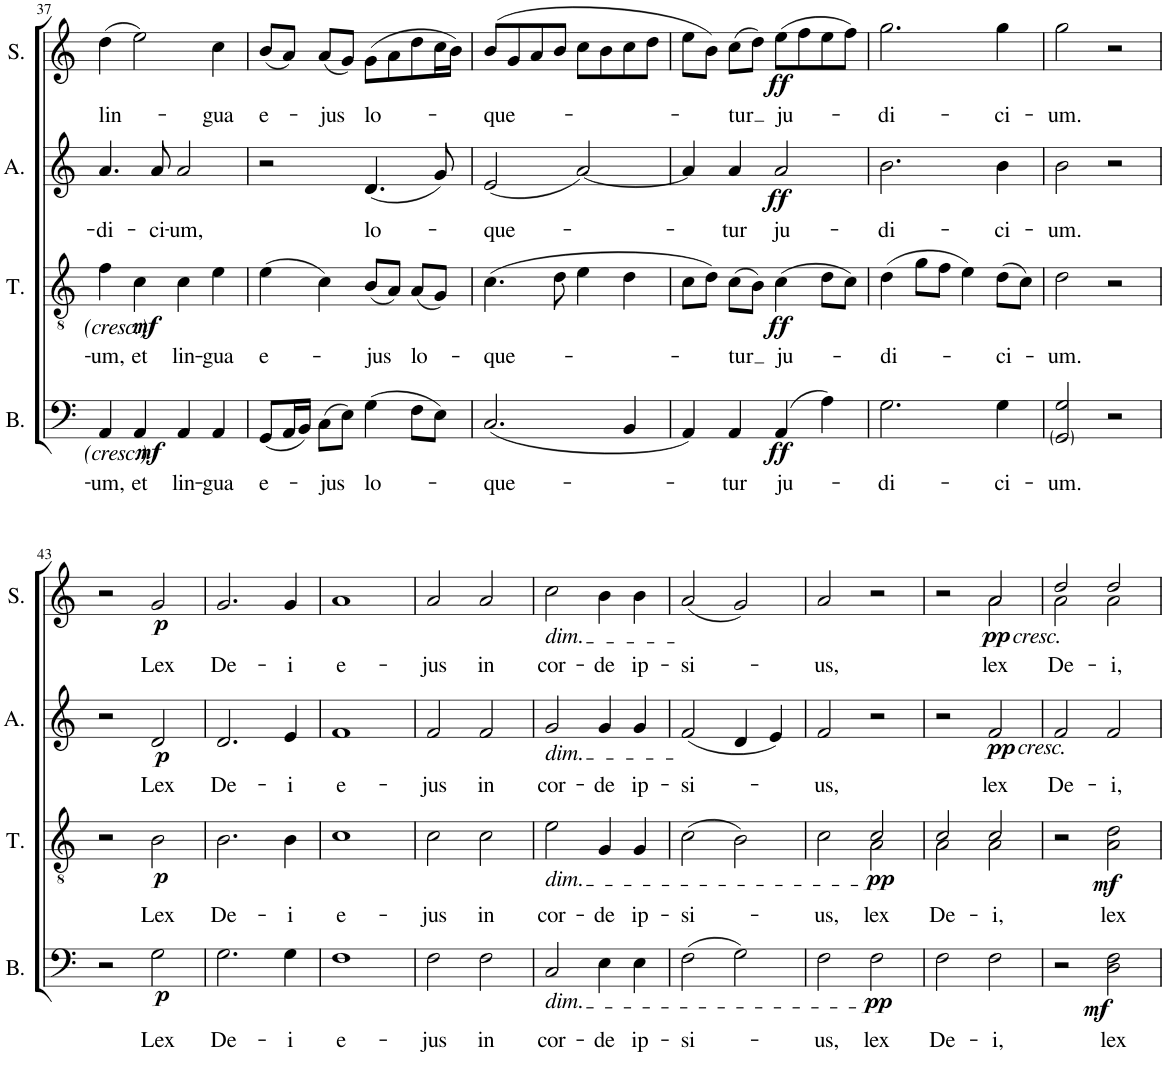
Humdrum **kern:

**kern	**text	**dynam	**kern	**text	**dynam	**kern	**text	**dynam	**kern	**text	**dynam
*part4	*part4	*part4	*part3	*part3	*part3	*part2	*part2	*part2	*part1	*part1	*part1
*staff4	*staff4	*staff4	*staff3	*staff3	*staff3	*staff2	*staff2	*staff2	*staff1	*staff1	*staff1
*I"Bass	*	*	*I"Tenor	*	*	*I"Alto	*	*	*I"Soprano	*	*
*I'B.	*	*	*I'T.	*	*	*I'A.	*	*	*I'S.	*	*
!!LO:PB:g=z
*clefF4	*	*	*clefGv2	*	*	*clefG2	*	*	*clefG2	*	*
*k[]	*	*	*k[]	*	*	*k[]	*	*	*k[]	*	*
*M2/2	*	*	*M2/2	*	*	*M2/2	*	*	*M2/2	*	*
*met(c|)	*	*	*met(c|)	*	*	*met(c|)	*	*	*met(c|)	*	*
=37	=37	=37	=37	=37	=37	=37	=37	=37	=37	=37	=37
!	!LO:LY:b	!	!	!LO:LY:b	!	!	!LO:LY:b	!	!	!LO:LY:b	!
4AA/	-um,	.	4f\	-um,	.	4.a/	-di-	.	(4dd\	lin-	.
!	!LO:LY:b	!LO:DY:b	!	!LO:LY:b	!LO:DY:b	!	!	!	!	!	!
4AA/	et	mf	4c\	et	mf	.	.	.	2ee\)	.	.
!	!	!	!	!	!	!	!LO:LY:b	!	!	!	!
.	.	.	.	.	.	8a/	-ci-	.	.	.	.
!	!LO:LY:b	!	!	!LO:LY:b	!	!	!LO:LY:b	!	!	!	!
4AA/	lin-	.	4c\	lin-	.	2a/	-um,	.	.	.	.
!	!LO:LY:b	!	!	!LO:LY:b	!	!	!	!	!	!LO:LY:b	!
4AA/	-gua	.	4e\	-gua	.	.	.	.	4cc\	-gua	.
=38	=38	=38	=38	=38	=38	=38	=38	=38	=38	=38	=38
!	!LO:LY:b	!	!	!LO:LY:b	!	!	!	!	!	!LO:LY:b	!
(8GG/L	e-	.	(4e\	e-	.	2r	.	.	(8b/L	e-	.
16AA/L	.	.	.	.	.	.	.	.	8a/J)	.	.
16BB/JJ)	.	.	.	.	.	.	.	.	.	.	.
!	!LO:LY:b	!	!	!	!	!	!	!	!	!LO:LY:b	!
(8C\L	-jus	.	4c\)	.	.	.	.	.	(8a/L	-jus	.
8E\J)	.	.	.	.	.	.	.	.	8g/J)	.	.
!	!LO:LY:b	!	!	!LO:LY:b	!	!	!LO:LY:b	!	!	!LO:LY:b	!
(4G\	lo-	.	(8B/L	-jus	.	(4.d/	lo-	.	(8g\L	lo-	.
.	.	.	8A/J)	.	.	.	.	.	8a\	.	.
!	!	!	!	!LO:LY:b	!	!	!	!	!	!	!
8F\L	.	.	(8A/L	lo-	.	.	.	.	8dd\	.	.
8E\J)	.	.	8G/J)	.	.	8g/)	.	.	16cc\L	.	.
.	.	.	.	.	.	.	.	.	16b\JJ)	.	.
=39	=39	=39	=39	=39	=39	=39	=39	=39	=39	=39	=39
!	!LO:LY:b	!	!	!LO:LY:b	!	!	!LO:LY:b	!	!	!LO:LY:b	!
(2.C/	-que-	.	(4.c\	-que-	.	(2e/	-que-	.	(8b/L	-que-	.
.	.	.	.	.	.	.	.	.	8g/	.	.
.	.	.	.	.	.	.	.	.	8a/	.	.
.	.	.	8d\	.	.	.	.	.	8b/J	.	.
.	.	.	4e\	.	.	[2a/)	.	.	8cc\L	.	.
.	.	.	.	.	.	.	.	.	8b\	.	.
4BB/	.	.	4d\	.	.	.	.	.	8cc\	.	.
.	.	.	.	.	.	.	.	.	8dd\J	.	.
=40	=40	=40	=40	=40	=40	=40	=40	=40	=40	=40	=40
4AA/)	.	.	8c\L	.	.	4a/]	.	.	8ee\L	.	.
.	.	.	8d\J)	.	.	.	.	.	8b\J)	.	.
!	!LO:LY:b	!	!	!LO:LY:b	!	!	!LO:LY:b	!	!	!LO:LY:b	!
4AA/	-tur	.	(8c\L	tur	.	4a/	-tur	.	(8cc\L	-tur	.
.	.	.	8B\J)	.	.	.	.	.	8dd\J)	.	.
!	!LO:LY:b	!LO:DY:b	!	!LO:LY:b	!LO:DY:b	!	!LO:LY:b	!LO:DY:b	!	!LO:LY:b	!LO:DY:b
(4AA/	ju-	ff	(4c\	ju-	ff	2a/	ju-	ff	(8ee\L	ju-	ff
.	.	.	.	.	.	.	.	.	8ff\	.	.
4A\)	.	.	8d\L	.	.	.	.	.	8ee\	.	.
.	.	.	8c\J)	.	.	.	.	.	8ff\J)	.	.
=41	=41	=41	=41	=41	=41	=41	=41	=41	=41	=41	=41
!	!LO:LY:b	!	!	!LO:LY:b	!	!	!LO:LY:b	!	!	!LO:LY:b	!
2.G\	-di-	.	(4d\	-di-	.	2.b\	-di-	.	2.gg\	-di-	.
.	.	.	8g\L	.	.	.	.	.	.	.	.
.	.	.	8f\J	.	.	.	.	.	.	.	.
.	.	.	4e\)	.	.	.	.	.	.	.	.
!	!LO:LY:b	!	!	!LO:LY:b	!	!	!LO:LY:b	!	!	!LO:LY:b	!
4G\	-ci-	.	(8d\L	-ci-	.	4b\	-ci-	.	4gg\	-ci-	.
.	.	.	8c\J)	.	.	.	.	.	.	.	.
=42	=42	=42	=42	=42	=42	=42	=42	=42	=42	=42	=42
!	!LO:LY:b	!	!	!LO:LY:b	!	!	!LO:LY:b	!	!	!LO:LY:b	!
2GG/ 2G/	-um.	.	2d\	-um.	.	2b\	-um.	.	2gg\	-um.	.
2r	.	.	2r	.	.	2r	.	.	2r	.	.
!!LO:LB:g=z
=43	=43	=43	=43	=43	=43	=43	=43	=43	=43	=43	=43
2r	.	.	2r	.	.	2r	.	.	2r	.	.
!	!LO:LY:b	!LO:DY:b	!	!LO:LY:b	!LO:DY:b	!	!LO:LY:b	!LO:DY:b	!	!LO:LY:b	!LO:DY:b
2G\	Lex	p	2B\	Lex	p	2d/	Lex	p	2g/	Lex	p
=44	=44	=44	=44	=44	=44	=44	=44	=44	=44	=44	=44
!	!LO:LY:b	!	!	!LO:LY:b	!	!	!LO:LY:b	!	!	!LO:LY:b	!
2.G\	De-	.	2.B\	De-	.	2.d/	De-	.	2.g/	De-	.
!	!LO:LY:b	!	!	!LO:LY:b	!	!	!LO:LY:b	!	!	!LO:LY:b	!
4G\	-i	.	4B\	-i	.	4e/	-i	.	4g/	-i	.
=45	=45	=45	=45	=45	=45	=45	=45	=45	=45	=45	=45
!	!LO:LY:b	!	!	!LO:LY:b	!	!	!LO:LY:b	!	!	!LO:LY:b	!
1F	e-	.	1c	e-	.	1f	e-	.	1a	e-	.
=46	=46	=46	=46	=46	=46	=46	=46	=46	=46	=46	=46
!	!LO:LY:b	!	!	!LO:LY:b	!	!	!LO:LY:b	!	!	!LO:LY:b	!
2F\	-jus	.	2c\	-jus	.	2f/	-jus	.	2a/	-jus	.
!	!LO:LY:b	!	!	!LO:LY:b	!	!	!LO:LY:b	!	!	!LO:LY:b	!
2F\	in	.	2c\	in	.	2f/	in	.	2a/	in	.
=47	=47	=47	=47	=47	=47	=47	=47	=47	=47	=47	=47
!	!	!	!	!	!	!	!	!	!LO:TX:b:i:t=dim.	!	!
!	!	!	!	!	!	!LO:TX:b:i:t=dim.	!	!	!	!	!
!	!	!	!LO:TX:b:i:t=dim.	!	!	!	!	!	!	!	!
!LO:TX:b:i:t=dim.	!	!	!	!	!	!	!	!	!	!	!
!	!LO:LY:b	!	!	!LO:LY:b	!	!	!LO:LY:b	!	!	!LO:LY:b	!
2C/	cor-	.	2e\	cor-	.	2g/	cor-	.	2cc\	cor-	.
!	!LO:LY:b	!	!	!LO:LY:b	!	!	!LO:LY:b	!	!	!LO:LY:b	!
4E\	-de	.	4G/	-de	.	4g/	-de	.	4b\	-de	.
!	!LO:LY:b	!	!	!LO:LY:b	!	!	!LO:LY:b	!	!	!LO:LY:b	!
4E\	ip-	.	4G/	ip-	.	4g/	ip-	.	4b\	ip-	.
=48	=48	=48	=48	=48	=48	=48	=48	=48	=48	=48	=48
!	!LO:LY:b	!	!	!LO:LY:b	!	!	!LO:LY:b	!	!	!LO:LY:b	!
(2F\	-si-	.	(2c\	-si-	.	(2f/	-si-	.	(2a/	-si-	.
2G\)	.	.	2B\)	.	.	4d/	.	.	2g/)	.	.
.	.	.	.	.	.	4e/)	.	.	.	.	.
=49	=49	=49	=49	=49	=49	=49	=49	=49	=49	=49	=49
!	!LO:LY:b	!	!	!LO:LY:b	!	!	!LO:LY:b	!	!	!LO:LY:b	!
*	*	*	*^	*	*	*	*	*	*	*	*
2F\	-us,	.	2c\	2ryy	-us,	.	2f/	-us,	.	2a/	-us,	.
!	!LO:LY:b	!LO:DY:b	!	!	!LO:LY:b	!LO:DY:b	!	!	!	!	!	!
2F\	lex	pp	2c/	2A\	lex	pp	2r	.	.	2r	.	.
=50	=50	=50	=50	=50	=50	=50	=50	=50	=50	=50	=50	=50
!	!LO:LY:b	!	!	!	!LO:LY:b	!	!	!	!	!	!	!
*	*	*	*	*	*	*	*	*	*	*^	*	*
2F\	De-	.	2c/	2A\	De-	.	2r	.	.	2r	2ryy	.	.
!	!	!	!	!	!	!	!	!	!	!LO:TX:b:i:t=cresc.	!	!	!
!	!	!	!	!	!	!	!LO:TX:b:i:t=cresc.	!	!	!	!	!	!
!	!LO:LY:b	!	!	!	!LO:LY:b	!	!	!LO:LY:b	!LO:DY:b	!	!	!LO:LY:b	!LO:DY:b
2F\	-i,	.	2c/	2A\	-i,	.	2f/	lex	pp	2a/	2a\	lex	pp
=51	=51	=51	=51	=51	=51	=51	=51	=51	=51	=51	=51	=51	=51
!	!	!	!	!	!	!	!	!LO:LY:b	!	!	!	!LO:LY:b	!
*	*	*	*v	*v	*	*	*	*	*	*	*	*	*
2r	.	.	2r	.	.	2f/	De-	.	2dd/	2a\	De-	.
!	!LO:LY:b	!LO:DY:b	!	!LO:LY:b	!LO:DY:b	!	!LO:LY:b	!	!	!	!LO:LY:b	!
2D\ 2F\	lex	mf	2A\ 2d\	lex	mf	2f/	-i,	.	2dd/	2a\	-i,	.
*	*	*	*	*	*	*	*	*	*v	*v	*	*
=	=	=	=	=	=	=	=	=	=	=	=
*-	*-	*-	*-	*-	*-	*-	*-	*-	*-	*-	*-
